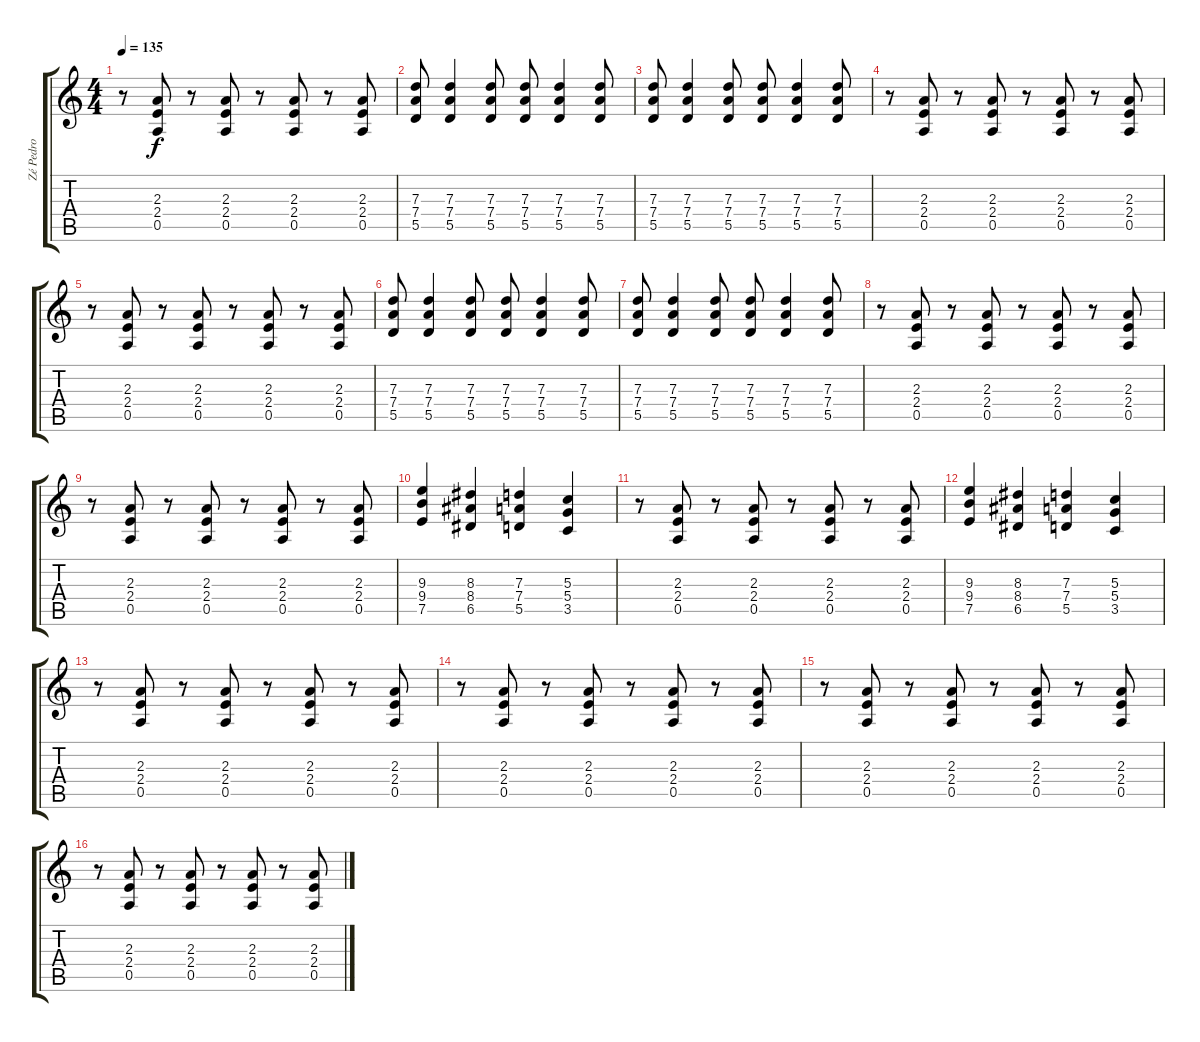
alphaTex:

\track ("Zé Pedro" "Zé Pedro") {instrument distortionguitar}
\staff {score tabs}
\tuning (E4 B3 G3 D3 A2 E2) {hide}
\ts (4 4)
\tempo 135
\clef g2
\ks c
r.8{dy f} (2.3 2.4 0.5).8 r.8 (2.3 2.4 0.5).8 r.8 (2.3 2.4 0.5).8 r.8 (2.3 2.4 0.5).8 |
(7.3 7.4 5.5).8 (7.3 7.4 5.5).4 (7.3 7.4 5.5).8 (7.3 7.4 5.5).8 (7.3 7.4 5.5).4 (7.3 7.4 5.5).8 |
(7.3 7.4 5.5).8 (7.3 7.4 5.5).4 (7.3 7.4 5.5).8 (7.3 7.4 5.5).8 (7.3 7.4 5.5).4 (7.3 7.4 5.5).8 |
r.8 (2.3 2.4 0.5).8 r.8 (2.3 2.4 0.5).8 r.8 (2.3 2.4 0.5).8 r.8 (2.3 2.4 0.5).8 |
r.8 (2.3 2.4 0.5).8 r.8 (2.3 2.4 0.5).8 r.8 (2.3 2.4 0.5).8 r.8 (2.3 2.4 0.5).8 |
(7.3 7.4 5.5).8 (7.3 7.4 5.5).4 (7.3 7.4 5.5).8 (7.3 7.4 5.5).8 (7.3 7.4 5.5).4 (7.3 7.4 5.5).8 |
(7.3 7.4 5.5).8 (7.3 7.4 5.5).4 (7.3 7.4 5.5).8 (7.3 7.4 5.5).8 (7.3 7.4 5.5).4 (7.3 7.4 5.5).8 |
r.8 (2.3 2.4 0.5).8 r.8 (2.3 2.4 0.5).8 r.8 (2.3 2.4 0.5).8 r.8 (2.3 2.4 0.5).8 |
r.8 (2.3 2.4 0.5).8 r.8 (2.3 2.4 0.5).8 r.8 (2.3 2.4 0.5).8 r.8 (2.3 2.4 0.5).8 |
(9.3 9.4 7.5).4 (8.3 8.4 6.5).4 (7.3 7.4 5.5).4 (5.3 5.4 3.5).4 |
r.8 (2.3 2.4 0.5).8 r.8 (2.3 2.4 0.5).8 r.8 (2.3 2.4 0.5).8 r.8 (2.3 2.4 0.5).8 |
(9.3 9.4 7.5).4 (8.3 8.4 6.5).4 (7.3 7.4 5.5).4 (5.3 5.4 3.5).4 |
r.8 (2.3 2.4 0.5).8 r.8 (2.3 2.4 0.5).8 r.8 (2.3 2.4 0.5).8 r.8 (2.3 2.4 0.5).8 |
r.8 (2.3 2.4 0.5).8 r.8 (2.3 2.4 0.5).8 r.8 (2.3 2.4 0.5).8 r.8 (2.3 2.4 0.5).8 |
r.8 (2.3 2.4 0.5).8 r.8 (2.3 2.4 0.5).8 r.8 (2.3 2.4 0.5).8 r.8 (2.3 2.4 0.5).8 |
r.8 (2.3 2.4 0.5).8 r.8 (2.3 2.4 0.5).8 r.8 (2.3 2.4 0.5).8 r.8 (2.3 2.4 0.5).8
